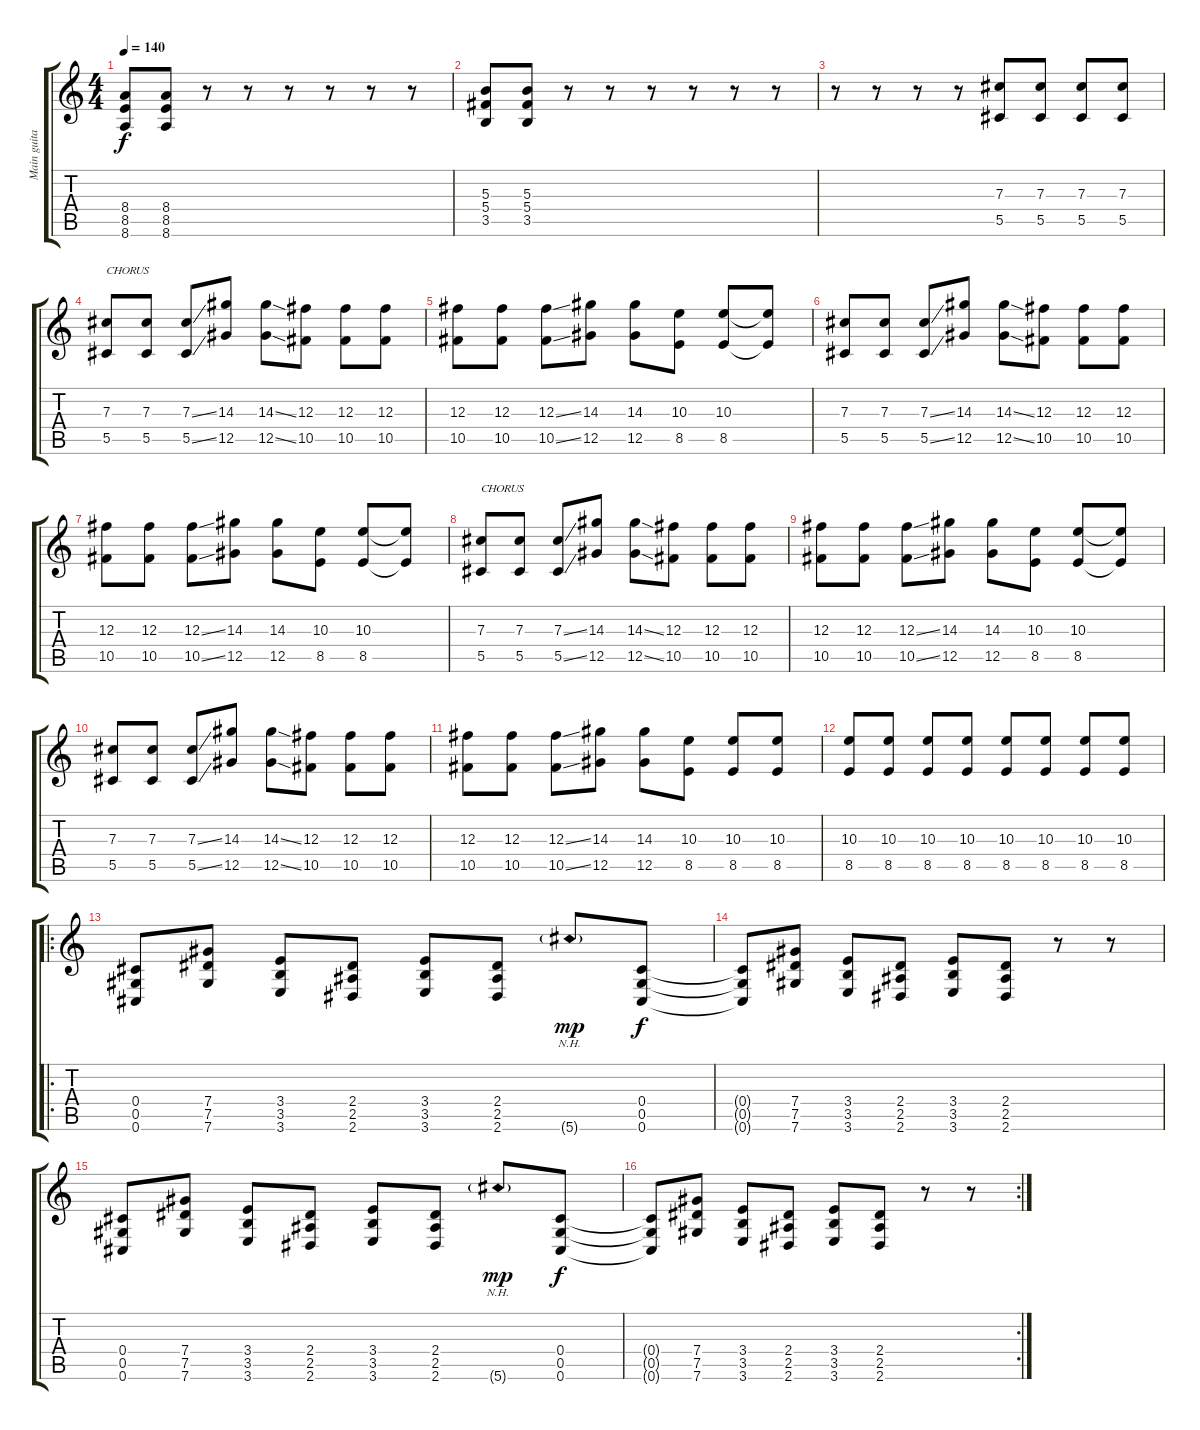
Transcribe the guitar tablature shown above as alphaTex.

\track ("Main guitar (Brad Delson)" "Main guita") {instrument distortionguitar}
\staff {score tabs}
\tuning (Eb4 Bb3 Gb3 Db3 Ab2 Db2) {hide}
\ts (4 4)
\tempo 140
\clef g2
\ks c
(8.4 8.5 8.6).8{dy f} (8.4 8.5 8.6).8 r.8 r.8 r.8 r.8 r.8 r.8 |
(5.3 5.4 3.5).8 (5.3 5.4 3.5).8 r.8 r.8 r.8 r.8 r.8 r.8 |
r.8 r.8 r.8 r.8 (7.3 5.5).8{volume 16} (7.3 5.5).8 (7.3 5.5).8 (7.3 5.5).8 |
(7.3 5.5).8{txt "CHORUS" volume 16} (7.3 5.5).8 (7.3{ss} 5.5{ss}).8 (14.3 12.5).8 (14.3{ss} 12.5{ss}).8 (12.3 10.5).8 (12.3 10.5).8 (12.3 10.5).8 |
(12.3 10.5).8 (12.3 10.5).8 (12.3{ss} 10.5{ss}).8 (14.3 12.5).8 (14.3 12.5).8 (10.3 8.5).8 (10.3 8.5).8 (10.3{t} 8.5{t}).8 |
(7.3 5.5).8 (7.3 5.5).8 (7.3{ss} 5.5{ss}).8 (14.3 12.5).8 (14.3{ss} 12.5{ss}).8 (12.3 10.5).8 (12.3 10.5).8 (12.3 10.5).8 |
(12.3 10.5).8 (12.3 10.5).8 (12.3{ss} 10.5{ss}).8 (14.3 12.5).8 (14.3 12.5).8 (10.3 8.5).8 (10.3 8.5).8 (10.3{t} 8.5{t}).8 |
(7.3 5.5).8{txt "CHORUS"} (7.3 5.5).8 (7.3{ss} 5.5{ss}).8 (14.3 12.5).8 (14.3{ss} 12.5{ss}).8 (12.3 10.5).8 (12.3 10.5).8 (12.3 10.5).8 |
(12.3 10.5).8 (12.3 10.5).8 (12.3{ss} 10.5{ss}).8 (14.3 12.5).8 (14.3 12.5).8 (10.3 8.5).8 (10.3 8.5).8 (10.3{t} 8.5{t}).8 |
(7.3 5.5).8 (7.3 5.5).8 (7.3{ss} 5.5{ss}).8 (14.3 12.5).8 (14.3{ss} 12.5{ss}).8 (12.3 10.5).8 (12.3 10.5).8 (12.3 10.5).8 |
(12.3 10.5).8 (12.3 10.5).8 (12.3{ss} 10.5{ss}).8 (14.3 12.5).8 (14.3 12.5).8 (10.3 8.5).8 (10.3 8.5).8 (10.3 8.5).8 |
(10.3 8.5).8 (10.3 8.5).8 (10.3 8.5).8 (10.3 8.5).8 (10.3 8.5).8 (10.3 8.5).8 (10.3 8.5).8 (10.3 8.5).8 |
\ro
(0.4 0.5 0.6).8 (7.4 7.5 7.6).8 (3.4 3.5 3.6).8 (2.4 2.5 2.6).8 (3.4 3.5 3.6).8 (2.4 2.5 2.6).8 5.6{nh g}.8{dy mp} (0.4 0.5 0.6).8{dy f} |
(0.4{t} 0.5{t} 0.6{t}).8 (7.4 7.5 7.6).8 (3.4 3.5 3.6).8 (2.4 2.5 2.6).8 (3.4 3.5 3.6).8 (2.4 2.5 2.6).8 r.8 r.8 |
(0.4 0.5 0.6).8 (7.4 7.5 7.6).8 (3.4 3.5 3.6).8 (2.4 2.5 2.6).8 (3.4 3.5 3.6).8 (2.4 2.5 2.6).8 5.6{nh g}.8{dy mp} (0.4 0.5 0.6).8{dy f} |
\rc 2
(0.4{t} 0.5{t} 0.6{t}).8 (7.4 7.5 7.6).8 (3.4 3.5 3.6).8 (2.4 2.5 2.6).8 (3.4 3.5 3.6).8 (2.4 2.5 2.6).8 r.8 r.8
